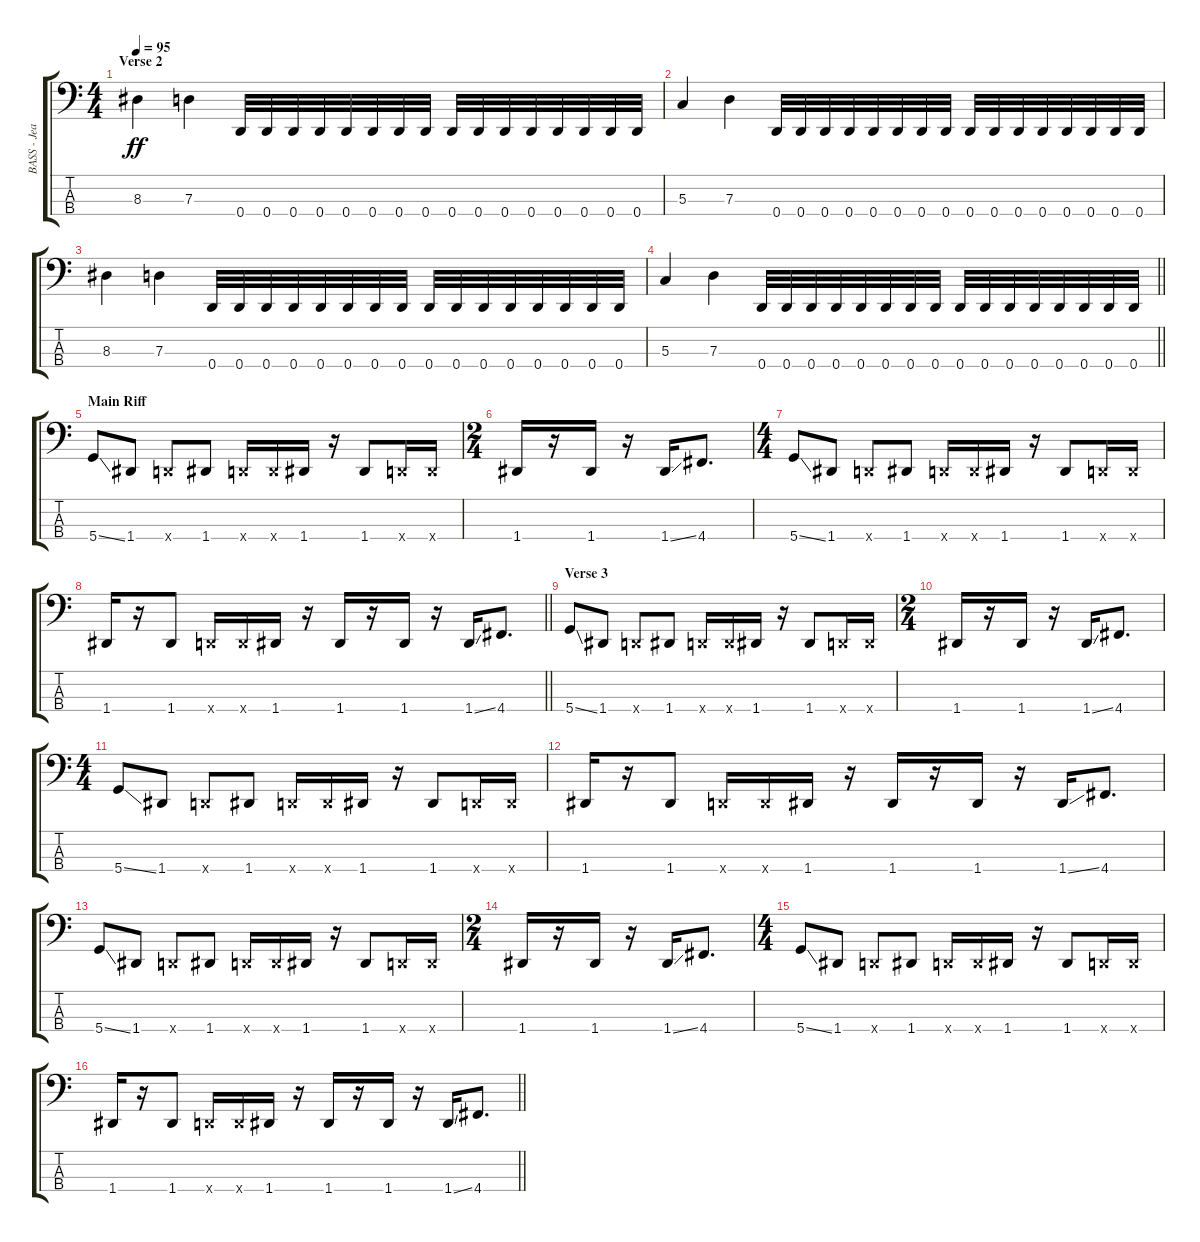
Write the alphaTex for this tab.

\track ("BASS - Jean Michel Labadie" "BASS - Jea") {instrument electricbasspick}
\staff {score tabs}
\tuning (F2 C2 G1 D1) {hide}
\ts (4 4)
\section ("" "Verse 2")
\tempo 95
\clef f4
\ks c
8.3.4{dy ff} 7.3.4 0.4.32 0.4.32 0.4.32 0.4.32 0.4.32 0.4.32 0.4.32 0.4.32 0.4.32 0.4.32 0.4.32 0.4.32 0.4.32 0.4.32 0.4.32 0.4.32 |
5.3.4 7.3.4 0.4.32 0.4.32 0.4.32 0.4.32 0.4.32 0.4.32 0.4.32 0.4.32 0.4.32 0.4.32 0.4.32 0.4.32 0.4.32 0.4.32 0.4.32 0.4.32 |
8.3.4 7.3.4 0.4.32 0.4.32 0.4.32 0.4.32 0.4.32 0.4.32 0.4.32 0.4.32 0.4.32 0.4.32 0.4.32 0.4.32 0.4.32 0.4.32 0.4.32 0.4.32 |
\barLineRight lightlight
5.3.4 7.3.4 0.4.32 0.4.32 0.4.32 0.4.32 0.4.32 0.4.32 0.4.32 0.4.32 0.4.32 0.4.32 0.4.32 0.4.32 0.4.32 0.4.32 0.4.32 0.4.32 |
\section ("" "Main Riff")
5.4{ss}.8 1.4.8 0.4{x}.8 1.4.8 0.4{x}.16 0.4{x}.16 1.4.16 r.16 1.4.8 0.4{x}.16 0.4{x}.16 |
\ts (2 4)
1.4.16 r.16 1.4.16 r.16 1.4{ss}.16 4.4.8{d} |
\ts (4 4)
5.4{ss}.8 1.4.8 0.4{x}.8 1.4.8 0.4{x}.16 0.4{x}.16 1.4.16 r.16 1.4.8 0.4{x}.16 0.4{x}.16 |
\barLineRight lightlight
1.4.16 r.16 1.4.8 0.4{x}.16 0.4{x}.16 1.4.16 r.16 1.4.16 r.16 1.4.16 r.16 1.4{ss}.16 4.4.8{d} |
\section ("" "Verse 3")
5.4{ss}.8 1.4.8 0.4{x}.8 1.4.8 0.4{x}.16 0.4{x}.16 1.4.16 r.16 1.4.8 0.4{x}.16 0.4{x}.16 |
\ts (2 4)
1.4.16 r.16 1.4.16 r.16 1.4{ss}.16 4.4.8{d} |
\ts (4 4)
5.4{ss}.8 1.4.8 0.4{x}.8 1.4.8 0.4{x}.16 0.4{x}.16 1.4.16 r.16 1.4.8 0.4{x}.16 0.4{x}.16 |
1.4.16 r.16 1.4.8 0.4{x}.16 0.4{x}.16 1.4.16 r.16 1.4.16 r.16 1.4.16 r.16 1.4{ss}.16 4.4.8{d} |
5.4{ss}.8 1.4.8 0.4{x}.8 1.4.8 0.4{x}.16 0.4{x}.16 1.4.16 r.16 1.4.8 0.4{x}.16 0.4{x}.16 |
\ts (2 4)
1.4.16 r.16 1.4.16 r.16 1.4{ss}.16 4.4.8{d} |
\ts (4 4)
5.4{ss}.8 1.4.8 0.4{x}.8 1.4.8 0.4{x}.16 0.4{x}.16 1.4.16 r.16 1.4.8 0.4{x}.16 0.4{x}.16 |
\barLineRight lightlight
1.4.16 r.16 1.4.8 0.4{x}.16 0.4{x}.16 1.4.16 r.16 1.4.16 r.16 1.4.16 r.16 1.4{ss}.16 4.4.8{d}
